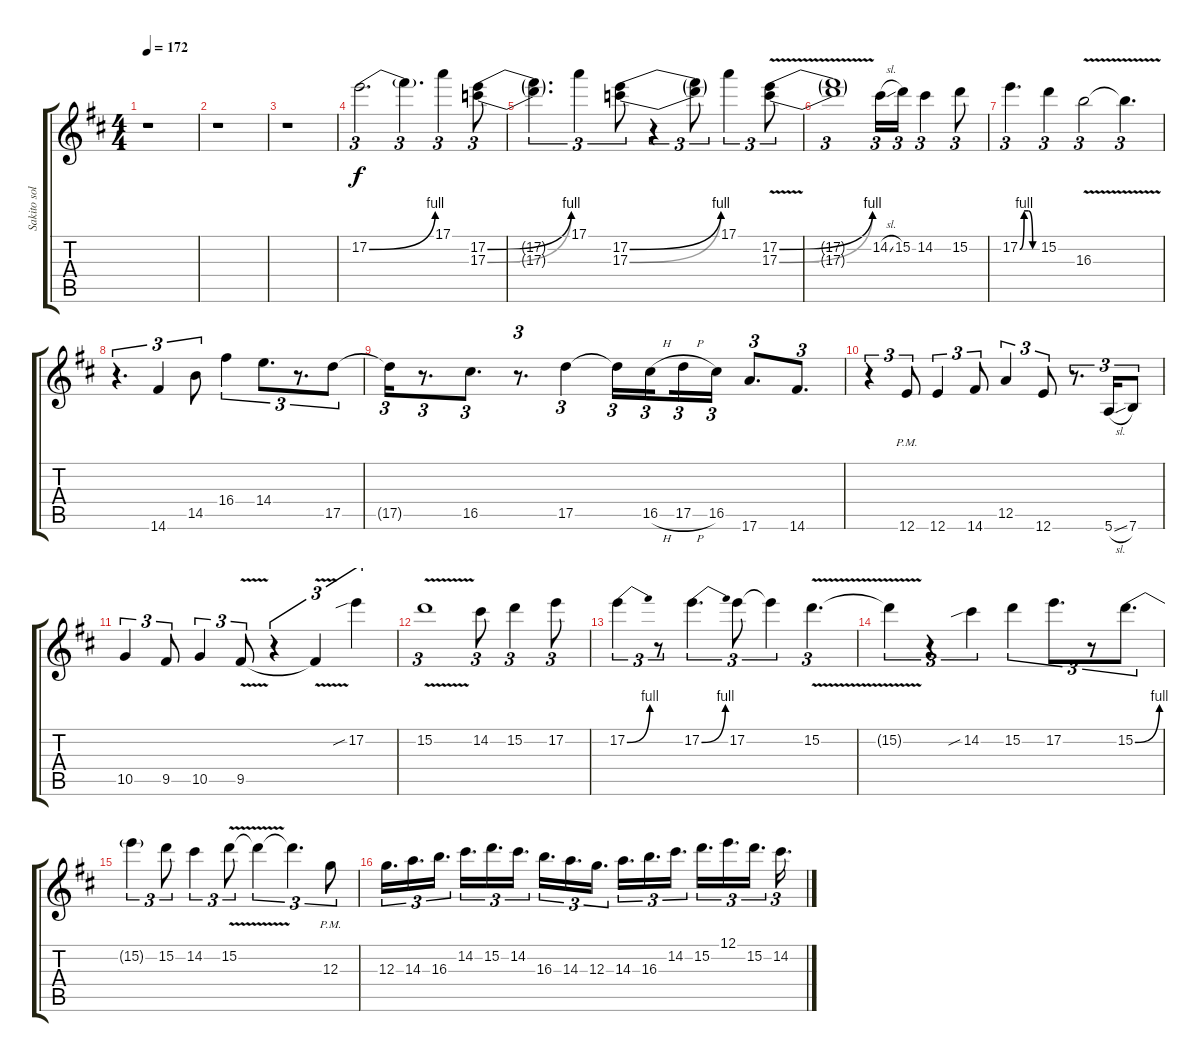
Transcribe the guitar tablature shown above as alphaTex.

\track ("Sakito solo" "Sakito sol") {instrument overdrivenguitar}
\staff {score tabs}
\tuning (E4 B3 G3 D3 A2 E2) {hide}
\ts (4 4)
\tempo 172
\clef g2
\ks bminor
r.1{dy f instrument overdrivenguitar} |
r.1 |
r.1 |
17.2{be (bend 0 0 60 4)}.2{d tu (3 2)} 17.2{t}.4{d tu (3 2)} 17.1.4{tu (3 2)} (17.2{be (bend 0 0 60 4)} 17.3{be (bend 0 0 60 4)}).8{tu (3 2)} |
(17.2{t} 17.3{t}).4{d tu (3 2)} 17.1.4{tu (3 2)} (17.2{be (bend 0 0 60 4)} 17.3{be (bend 0 0 60 4)}).8{tu (3 2)} r.4{tu (3 2)} (17.2{t} 17.3{t}).8{tu (3 2)} 17.1.4{tu (3 2)} (17.2{be (bend 0 0 60 4) v} 17.3{be (bend 0 0 60 4) v}).8{tu (3 2)} |
(17.2{t} 17.3{t}).1{tu (3 2)} 14.2{sl}.16{tu (3 2)} 15.2.16{tu (3 2)} 14.2.4{tu (3 2)} 15.2.8{tu (3 2)} |
17.2{be (custom 0 0 15 4 30 4 45 0 60 0)}.4{d tu (3 2)} 15.2.4{tu (3 2)} 16.3{v}.2{tu (3 2)} 16.3{t}.4{d tu (3 2)} |
r.4{d tu (3 2)} 14.6.4{tu (3 2)} 14.5.8{tu (3 2)} 16.4.4{tu (3 2)} 14.4.8{d tu (3 2)} r.8{d tu (3 2)} 17.5.8{tu (3 2)} |
17.5{t}.16{tu (3 2)} r.8{d tu (3 2)} 16.5.8{d tu (3 2)} r.8{d tu (3 2)} 17.5.4{tu (3 2)} 17.5{t}.16{tu (3 2)} 16.5{h}.16{tu (3 2) beam splitsecondary} 17.5{h}.16{tu (3 2)} 16.5.16{tu (3 2)} 17.6.8{d tu (3 2)} 14.6.8{d tu (3 2)} |
r.4{tu (3 2)} 12.6{pm}.8{tu (3 2)} 12.6.4{tu (3 2)} 14.6.8{tu (3 2)} 12.5.4{tu (3 2)} 12.6.8{tu (3 2)} r.8{d tu (3 2)} 5.6{sl}.16{tu (3 2)} 7.6.8{tu (3 2)} |
10.5.4{tu (3 2)} 9.5.8{tu (3 2)} 10.5.4{tu (3 2)} 9.5{v}.8{tu (3 2)} r.4{tu (3 2)} 9.5{t}.4{tu (3 2)} 17.2{sib}.4{tu (3 2)} |
15.2{v}.1{tu (3 2)} 14.2.8{tu (3 2)} 15.2.4{tu (3 2)} 17.2.8{tu (3 2)} |
17.2{be (bend 0 0 60 4)}.4{tu (3 2)} r.8{tu (3 2)} 17.2{be (bend 0 0 60 4)}.4{d tu (3 2)} 17.2.8{tu (3 2)} 17.2{t}.4{tu (3 2)} 15.2{v}.4{d tu (3 2)} |
15.2{t}.4{tu (3 2)} r.4{tu (3 2)} 14.2{sib}.4{tu (3 2)} 15.2.4{tu (3 2)} 17.2.8{d tu (3 2)} r.8{tu (3 2)} 15.2{be (bend 0 0 60 4)}.8{d tu (3 2)} |
15.2{t}.4{tu (3 2)} 15.2.8{tu (3 2)} 14.2.4{tu (3 2)} 15.2{v}.8{tu (3 2)} 15.2{t}.4{tu (3 2)} 15.2{t}.4{d tu (3 2)} 12.3{pm}.8{tu (3 2)} |
12.3.16{d tu (3 2)} 14.3.16{d tu (3 2)} 16.3.16{d tu (3 2)} 14.2.16{d tu (3 2)} 15.2.16{d tu (3 2)} 14.2.16{d tu (3 2)} 16.3.16{d tu (3 2)} 14.3.16{d tu (3 2)} 12.3.16{d tu (3 2)} 14.3.16{d tu (3 2)} 16.3.16{d tu (3 2)} 14.2.16{d tu (3 2)} 15.2.16{d tu (3 2)} 12.1.16{d tu (3 2)} 15.2.16{d tu (3 2)} 14.2.16{d tu (3 2)}
